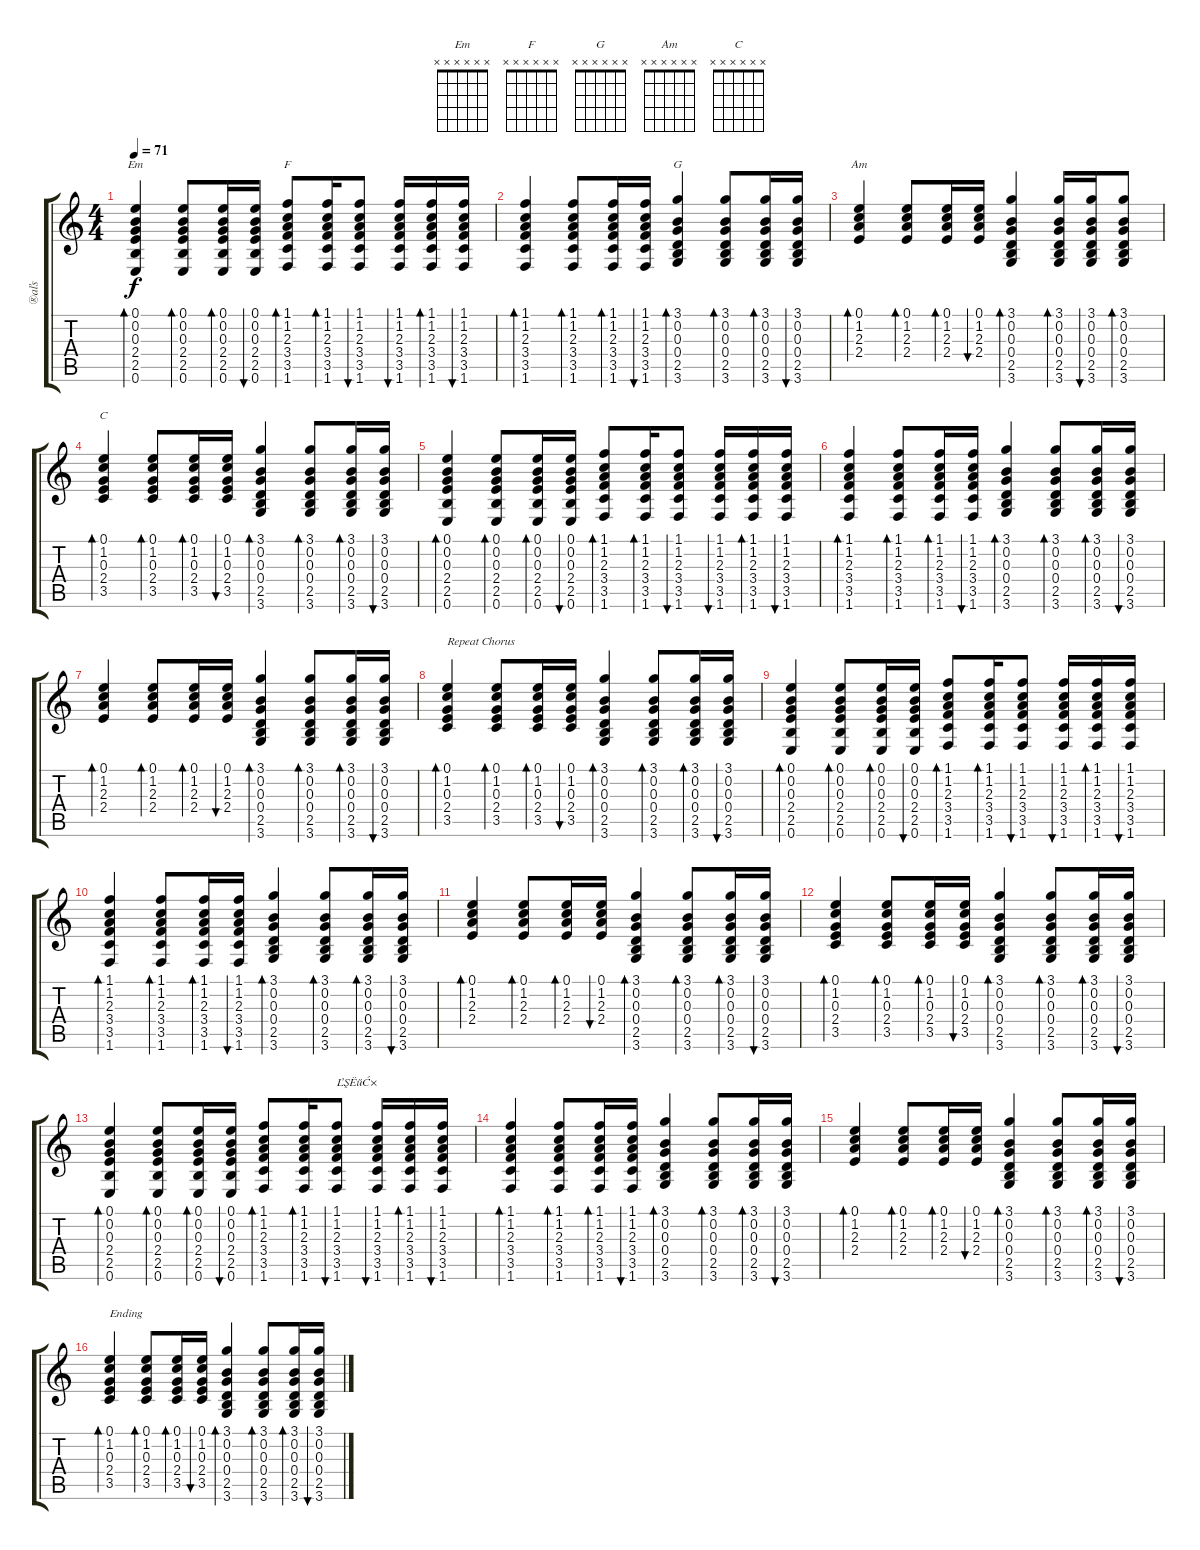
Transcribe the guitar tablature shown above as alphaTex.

\track ("®aľs" "®aľs") {instrument acousticguitarsteel}
\staff {score tabs}
\tuning (E4 B3 G3 D3 A2 E2) {hide}
\chord ("Em" x x x x x x)
\chord ("F" x x x x x x)
\chord ("G" x x x x x x)
\chord ("Am" x x x x x x)
\chord ("C" x x x x x x)
\ts (4 4)
\tempo 71
\clef g2
\ks c
(0.1 0.2 0.3 2.4 2.5 0.6).4{bd 30 ch "Em" dy f} (0.1 0.2 0.3 2.4 2.5 0.6).8{bd 30} (0.1 0.2 0.3 2.4 2.5 0.6).16{bd 30} (0.1 0.2 0.3 2.4 2.5 0.6).16{bu 30} (1.1 1.2 2.3 3.4 3.5 1.6).8{bd 30 ch "F"} (1.1 1.2 2.3 3.4 3.5 1.6).16{bd 30} (1.1 1.2 2.3 3.4 3.5 1.6).8{bu 30} (1.1 1.2 2.3 3.4 3.5 1.6).16{bu 30} (1.1 1.2 2.3 3.4 3.5 1.6).16{bd 30} (1.1 1.2 2.3 3.4 3.5 1.6).16{bu 30} |
(1.1 1.2 2.3 3.4 3.5 1.6).4{bd 30} (1.1 1.2 2.3 3.4 3.5 1.6).8{bd 30} (1.1 1.2 2.3 3.4 3.5 1.6).16{bd 30} (1.1 1.2 2.3 3.4 3.5 1.6).16{bu 30} (3.1 0.2 0.3 0.4 2.5 3.6).4{bd 30 ch "G"} (3.1 0.2 0.3 0.4 2.5 3.6).8{bd 30} (3.1 0.2 0.3 0.4 2.5 3.6).16{bd 30} (3.1 0.2 0.3 0.4 2.5 3.6).16{bu 30} |
(0.1 1.2 2.3 2.4).4{bd 30 ch "Am"} (0.1 1.2 2.3 2.4).8{bd 30} (0.1 1.2 2.3 2.4).16{bd 30} (0.1 1.2 2.3 2.4).16{bu 30} (3.1 0.2 0.3 0.4 2.5 3.6).4{bd 30} (3.1 0.2 0.3 0.4 2.5 3.6).16{bd 30} (3.1 0.2 0.3 0.4 2.5 3.6).16{bu 30} (3.1 0.2 0.3 0.4 2.5 3.6).8{bd 30} |
(0.1 1.2 0.3 2.4 3.5).4{bd 30 ch "C"} (0.1 1.2 0.3 2.4 3.5).8{bd 30} (0.1 1.2 0.3 2.4 3.5).16{bd 30} (0.1 1.2 0.3 2.4 3.5).16{bu 30} (3.1 0.2 0.3 0.4 2.5 3.6).4{bd 30} (3.1 0.2 0.3 0.4 2.5 3.6).8{bd 30} (3.1 0.2 0.3 0.4 2.5 3.6).16{bd 30} (3.1 0.2 0.3 0.4 2.5 3.6).16{bu 30} |
(0.1 0.2 0.3 2.4 2.5 0.6).4{bd 30} (0.1 0.2 0.3 2.4 2.5 0.6).8{bd 30} (0.1 0.2 0.3 2.4 2.5 0.6).16{bd 30} (0.1 0.2 0.3 2.4 2.5 0.6).16{bu 30} (1.1 1.2 2.3 3.4 3.5 1.6).8{bd 30} (1.1 1.2 2.3 3.4 3.5 1.6).16{bd 30} (1.1 1.2 2.3 3.4 3.5 1.6).8{bu 30} (1.1 1.2 2.3 3.4 3.5 1.6).16{bu 30} (1.1 1.2 2.3 3.4 3.5 1.6).16{bd 30} (1.1 1.2 2.3 3.4 3.5 1.6).16{bu 30} |
(1.1 1.2 2.3 3.4 3.5 1.6).4{bd 30} (1.1 1.2 2.3 3.4 3.5 1.6).8{bd 30} (1.1 1.2 2.3 3.4 3.5 1.6).16{bd 30} (1.1 1.2 2.3 3.4 3.5 1.6).16{bu 30} (3.1 0.2 0.3 0.4 2.5 3.6).4{bd 30} (3.1 0.2 0.3 0.4 2.5 3.6).8{bd 30} (3.1 0.2 0.3 0.4 2.5 3.6).16{bd 30} (3.1 0.2 0.3 0.4 2.5 3.6).16{bu 30} |
(0.1 1.2 2.3 2.4).4{bd 30} (0.1 1.2 2.3 2.4).8{bd 30} (0.1 1.2 2.3 2.4).16{bd 30} (0.1 1.2 2.3 2.4).16{bu 30} (3.1 0.2 0.3 0.4 2.5 3.6).4{bd 30} (3.1 0.2 0.3 0.4 2.5 3.6).8{bd 30} (3.1 0.2 0.3 0.4 2.5 3.6).16{bd 30} (3.1 0.2 0.3 0.4 2.5 3.6).16{bu 30} |
(0.1 1.2 0.3 2.4 3.5).4{bd 30 txt "Repeat Chorus"} (0.1 1.2 0.3 2.4 3.5).8{bd 30} (0.1 1.2 0.3 2.4 3.5).16{bd 30} (0.1 1.2 0.3 2.4 3.5).16{bu 30} (3.1 0.2 0.3 0.4 2.5 3.6).4{bd 30} (3.1 0.2 0.3 0.4 2.5 3.6).8{bd 30} (3.1 0.2 0.3 0.4 2.5 3.6).16{bd 30} (3.1 0.2 0.3 0.4 2.5 3.6).16{bu 30} |
(0.1 0.2 0.3 2.4 2.5 0.6).4{bd 30} (0.1 0.2 0.3 2.4 2.5 0.6).8{bd 30} (0.1 0.2 0.3 2.4 2.5 0.6).16{bd 30} (0.1 0.2 0.3 2.4 2.5 0.6).16{bu 30} (1.1 1.2 2.3 3.4 3.5 1.6).8{bd 30} (1.1 1.2 2.3 3.4 3.5 1.6).16{bd 30} (1.1 1.2 2.3 3.4 3.5 1.6).8{bu 30} (1.1 1.2 2.3 3.4 3.5 1.6).16{bu 30} (1.1 1.2 2.3 3.4 3.5 1.6).16{bd 30} (1.1 1.2 2.3 3.4 3.5 1.6).16{bu 30} |
(1.1 1.2 2.3 3.4 3.5 1.6).4{bd 30} (1.1 1.2 2.3 3.4 3.5 1.6).8{bd 30} (1.1 1.2 2.3 3.4 3.5 1.6).16{bd 30} (1.1 1.2 2.3 3.4 3.5 1.6).16{bu 30} (3.1 0.2 0.3 0.4 2.5 3.6).4{bd 30} (3.1 0.2 0.3 0.4 2.5 3.6).8{bd 30} (3.1 0.2 0.3 0.4 2.5 3.6).16{bd 30} (3.1 0.2 0.3 0.4 2.5 3.6).16{bu 30} |
(0.1 1.2 2.3 2.4).4{bd 30} (0.1 1.2 2.3 2.4).8{bd 30} (0.1 1.2 2.3 2.4).16{bd 30} (0.1 1.2 2.3 2.4).16{bu 30} (3.1 0.2 0.3 0.4 2.5 3.6).4{bd 30} (3.1 0.2 0.3 0.4 2.5 3.6).8{bd 30} (3.1 0.2 0.3 0.4 2.5 3.6).16{bd 30} (3.1 0.2 0.3 0.4 2.5 3.6).16{bu 30} |
(0.1 1.2 0.3 2.4 3.5).4{bd 30} (0.1 1.2 0.3 2.4 3.5).8{bd 30} (0.1 1.2 0.3 2.4 3.5).16{bd 30} (0.1 1.2 0.3 2.4 3.5).16{bu 30} (3.1 0.2 0.3 0.4 2.5 3.6).4{bd 30} (3.1 0.2 0.3 0.4 2.5 3.6).8{bd 30} (3.1 0.2 0.3 0.4 2.5 3.6).16{bd 30} (3.1 0.2 0.3 0.4 2.5 3.6).16{bu 30} |
(0.1 0.2 0.3 2.4 2.5 0.6).4{bd 30} (0.1 0.2 0.3 2.4 2.5 0.6).8{bd 30} (0.1 0.2 0.3 2.4 2.5 0.6).16{bd 30} (0.1 0.2 0.3 2.4 2.5 0.6).16{bu 30} (1.1 1.2 2.3 3.4 3.5 1.6).8{bd 30} (1.1 1.2 2.3 3.4 3.5 1.6).16{bd 30} (1.1 1.2 2.3 3.4 3.5 1.6).8{bu 30 txt "ĽŞËűĆ×"} (1.1 1.2 2.3 3.4 3.5 1.6).16{bu 30} (1.1 1.2 2.3 3.4 3.5 1.6).16{bd 30} (1.1 1.2 2.3 3.4 3.5 1.6).16{bu 30} |
(1.1 1.2 2.3 3.4 3.5 1.6).4{bd 30} (1.1 1.2 2.3 3.4 3.5 1.6).8{bd 30} (1.1 1.2 2.3 3.4 3.5 1.6).16{bd 30} (1.1 1.2 2.3 3.4 3.5 1.6).16{bu 30} (3.1 0.2 0.3 0.4 2.5 3.6).4{bd 30} (3.1 0.2 0.3 0.4 2.5 3.6).8{bd 30} (3.1 0.2 0.3 0.4 2.5 3.6).16{bd 30} (3.1 0.2 0.3 0.4 2.5 3.6).16{bu 30} |
(0.1 1.2 2.3 2.4).4{bd 30} (0.1 1.2 2.3 2.4).8{bd 30} (0.1 1.2 2.3 2.4).16{bd 30} (0.1 1.2 2.3 2.4).16{bu 30} (3.1 0.2 0.3 0.4 2.5 3.6).4{bd 30} (3.1 0.2 0.3 0.4 2.5 3.6).8{bd 30} (3.1 0.2 0.3 0.4 2.5 3.6).16{bd 30} (3.1 0.2 0.3 0.4 2.5 3.6).16{bu 30} |
(0.1 1.2 0.3 2.4 3.5).4{bd 30 txt "Ending"} (0.1 1.2 0.3 2.4 3.5).8{bd 30} (0.1 1.2 0.3 2.4 3.5).16{bd 30} (0.1 1.2 0.3 2.4 3.5).16{bu 30} (3.1 0.2 0.3 0.4 2.5 3.6).4{bd 30} (3.1 0.2 0.3 0.4 2.5 3.6).8{bd 30} (3.1 0.2 0.3 0.4 2.5 3.6).16{bd 30} (3.1 0.2 0.3 0.4 2.5 3.6).16{bu 30}
